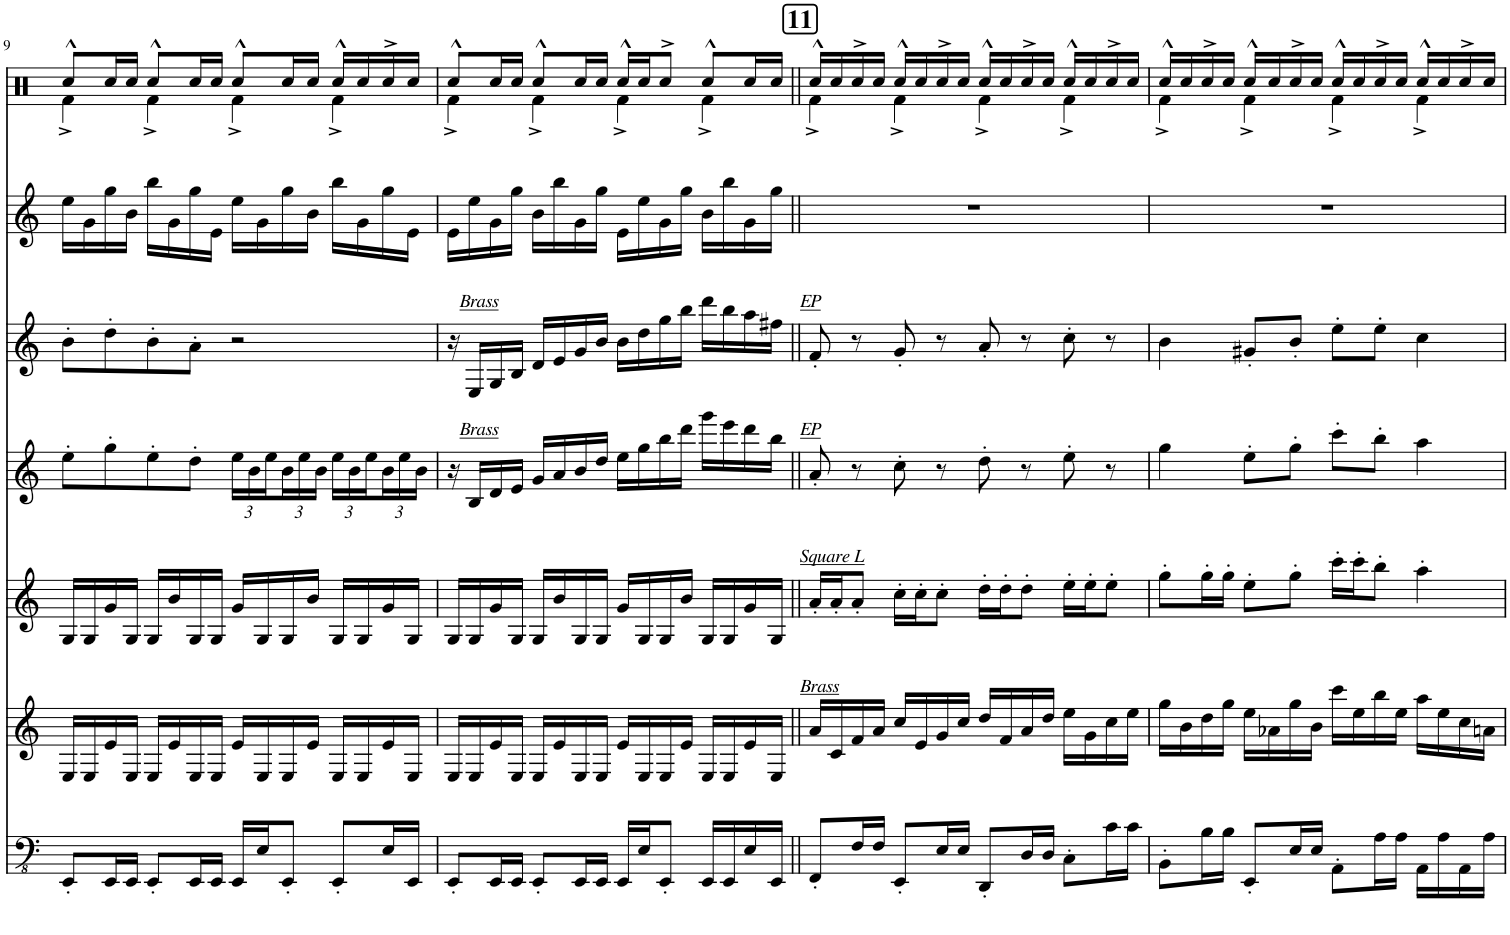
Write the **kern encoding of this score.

**kern	**kern	**kern	**kern	**kern	**kern	**kern
*part2	*part2	*part2	*part2	*part2	*part2	*part1
*staff7	*staff6	*staff5	*staff4	*staff3	*staff2	*staff1
*I"Bomberman	*	*	*	*	*	*I"Drumset, Snare Drum
!!LO:PB:g=z
*clefG2	*clefG2	*clefG2	*clefG2	*clefG2	*clefG2	*clefX
*k[]	*k[]	*k[]	*k[]	*k[]	*k[]	*k[]
*M4/4	*M4/4	*M4/4	*M4/4	*M4/4	*M4/4	*M4/4
=9	=9	=9	=9	=9	=9	=9
*	*	*	*	*	*	*^
8EEE'/L	16E/LL	16G/LL	8ee'\L	8b'\L	16ee\LL	8Rcc^^/L	4Rf^\
.	16E/	16G/	.	.	16g\	.	.
16EEE/L	16e/	16g/	8gg'\	8dd'\	16gg\	16Rcc/L	.
16EEE/JJ	16E/JJ	16G/JJ	.	.	16b\JJ	16Rcc/JJ	.
8EEE'/L	16E/LL	16G/LL	8ee'\	8b'\	16bb\LL	8Rcc^^/L	4Rf^\
.	16e/	16b/	.	.	16g\	.	.
16EEE/L	16E/	16G/	8dd'\J	8a'\J	16gg\	16Rcc/L	.
16EEE/JJ	16E/JJ	16G/JJ	.	.	16e\JJ	16Rcc/JJ	.
*	*	*	*Xbrackettup	*	*	*	*
16EEE/LL	16e/LL	16g/LL	24ee\LL	2r	16ee\LL	8Rcc^^/L	4Rf^\
.	.	.	24b\	.	.	.	.
16EE/J	16E/	16G/	.	.	16g\	.	.
.	.	.	24ee\	.	.	.	.
8EEE'/J	16E/	16G/	24b\	.	16gg\	16Rcc/L	.
.	.	.	24ee\	.	.	.	.
.	16e/JJ	16b/JJ	.	.	16b\JJ	16Rcc/JJ	.
.	.	.	24b\JJ	.	.	.	.
8EEE'/L	16E/LL	16G/LL	24ee\LL	.	16bb\LL	16Rcc^^/LL	4Rf^\
.	.	.	24b\	.	.	.	.
.	16E/	16G/	.	.	16g\	16Rcc/	.
.	.	.	24ee\	.	.	.	.
16EE/L	16e/	16g/	24b\	.	16gg\	16Rcc^/	.
.	.	.	24ee\	.	.	.	.
16EEE/JJ	16E/JJ	16G/JJ	.	.	16e\JJ	16Rcc/JJ	.
.	.	.	24b\JJ	.	.	.	.
=10	=10	=10	=10	=10	=10	=10	=10
8EEE'/L	16E/LL	16G/LL	16r	16r	16e\LL	8Rcc^^/L	4Rf^\
!	!	!	!	!LO:TX:a:i:t=Brass	!	!	!
!	!	!	!LO:TX:a:i:t=Brass	!	!	!	!
.	16E/	16G/	16B/LL	16E/LL	16ee\	.	.
16EEE/L	16e/	16g/	16d/	16G/	16g\	16Rcc/L	.
16EEE/JJ	16E/JJ	16G/JJ	16e/JJ	16B/JJ	16gg\JJ	16Rcc/JJ	.
8EEE'/L	16E/LL	16G/LL	16g/LL	16d/LL	16b\LL	8Rcc^^/L	4Rf^\
.	16e/	16b/	16a/	16e/	16bb\	.	.
16EEE/L	16E/	16G/	16b/	16g/	16g\	16Rcc/L	.
16EEE/JJ	16E/JJ	16G/JJ	16dd/JJ	16b/JJ	16gg\JJ	16Rcc/JJ	.
16EEE/LL	16e/LL	16g/LL	16ee\LL	16b\LL	16e\LL	16Rcc^^/LL	4Rf^\
16EE/J	16E/	16G/	16gg\	16dd\	16ee\	16Rcc/J	.
8EEE'/J	16E/	16G/	16bb\	16gg\	16g\	8Rcc^/J	.
.	16e/JJ	16b/JJ	16ddd\JJ	16bb\JJ	16gg\JJ	.	.
16EEE/LL	16E/LL	16G/LL	16ggg\LL	16ddd\LL	16b\LL	8Rcc^^/L	4Rf^\
16EEE/	16E/	16G/	16eee\	16bb\	16bb\	.	.
16EE/	16e/	16g/	16ddd\	16aa\	16g\	16Rcc/L	.
16EEE/JJ	16E/JJ	16G/JJ	16bb\JJ	16ff#X\JJ	16gg\JJ	16Rcc/JJ	.
!!LO:REH:place=s1:a:B:cj:fs=14:t=11	!!
=11||	=11||	=11||	=11||	=11||	=11||	=11||	=11||
!	!	!	!	!LO:TX:a:i:t=EP	!	!	!
!	!	!	!LO:TX:a:i:t=EP	!	!	!	!
!	!	!LO:TX:a:i:t=Square L	!	!	!	!	!
!	!LO:TX:a:i:t=Brass	!	!	!	!	!	!
8FFF'/L	16a/LL	16a'/LL	8a'/	8f'/	1r	16Rcc^^/LL	4Rf^\
.	16c/	16a'/J	.	.	.	16Rcc/	.
16FF/L	16f/	8a'/J	8r	8r	.	16Rcc^/	.
16FF/JJ	16a/JJ	.	.	.	.	16Rcc/JJ	.
8EEE'/L	16cc/LL	16cc'\LL	8cc'\	8g'/	.	16Rcc^^/LL	4Rf^\
.	16e/	16cc'\J	.	.	.	16Rcc/	.
16EE/L	16g/	8cc'\J	8r	8r	.	16Rcc^/	.
16EE/JJ	16cc/JJ	.	.	.	.	16Rcc/JJ	.
8DDD'/L	16dd/LL	16dd'\LL	8dd'\	8a'/	.	16Rcc^^/LL	4Rf^\
.	16f/	16dd'\J	.	.	.	16Rcc/	.
16DD/L	16a/	8dd'\J	8r	8r	.	16Rcc^/	.
16DD/JJ	16dd/JJ	.	.	.	.	16Rcc/JJ	.
8CC'\L	16ee\LL	16ee'\LL	8ee'\	8cc'\	.	16Rcc^^/LL	4Rf^\
.	16g\	16ee'\J	.	.	.	16Rcc/	.
16C\L	16cc\	8ee'\J	8r	8r	.	16Rcc^/	.
16C\JJ	16ee\JJ	.	.	.	.	16Rcc/JJ	.
=12	=12	=12	=12	=12	=12	=12	=12
8BBB'\L	16gg\LL	8gg'\L	4gg\	4b\	1r	16Rcc^^/LL	4Rf^\
.	16b\	.	.	.	.	16Rcc/	.
16BB\L	16dd\	16gg'\L	.	.	.	16Rcc^/	.
16BB\JJ	16gg\JJ	16gg'\JJ	.	.	.	16Rcc/JJ	.
8EEE'/L	16ee\LL	8ee'\L	8ee'\L	8g#X'/L	.	16Rcc^^/LL	4Rf^\
.	16a-X\	.	.	.	.	16Rcc/	.
16EE/L	16gg\	8gg'\J	8gg'\J	8b'/J	.	16Rcc^/	.
16EE/JJ	16b\JJ	.	.	.	.	16Rcc/JJ	.
8AAA'\L	16ccc\LL	16ccc'\LL	8ccc'\L	8ee'\L	.	16Rcc^^/LL	4Rf^\
.	16ee\	16ccc'\J	.	.	.	16Rcc/	.
16AA\L	16bb\	8bb'\J	8bb'\J	8ee'\J	.	16Rcc^/	.
16AA\JJ	16ee\JJ	.	.	.	.	16Rcc/JJ	.
16AAA\LL	16aa\LL	4aa'\	4aa\	4cc\	.	16Rcc^^/LL	4Rf^\
16AA\	16ee\	.	.	.	.	16Rcc/	.
16AAA\	16cc\	.	.	.	.	16Rcc^/	.
16AA\JJ	16an\JJ	.	.	.	.	16Rcc/JJ	.
*	*	*	*	*	*	*v	*v
=	=	=	=	=	=	=
*-	*-	*-	*-	*-	*-	*-
